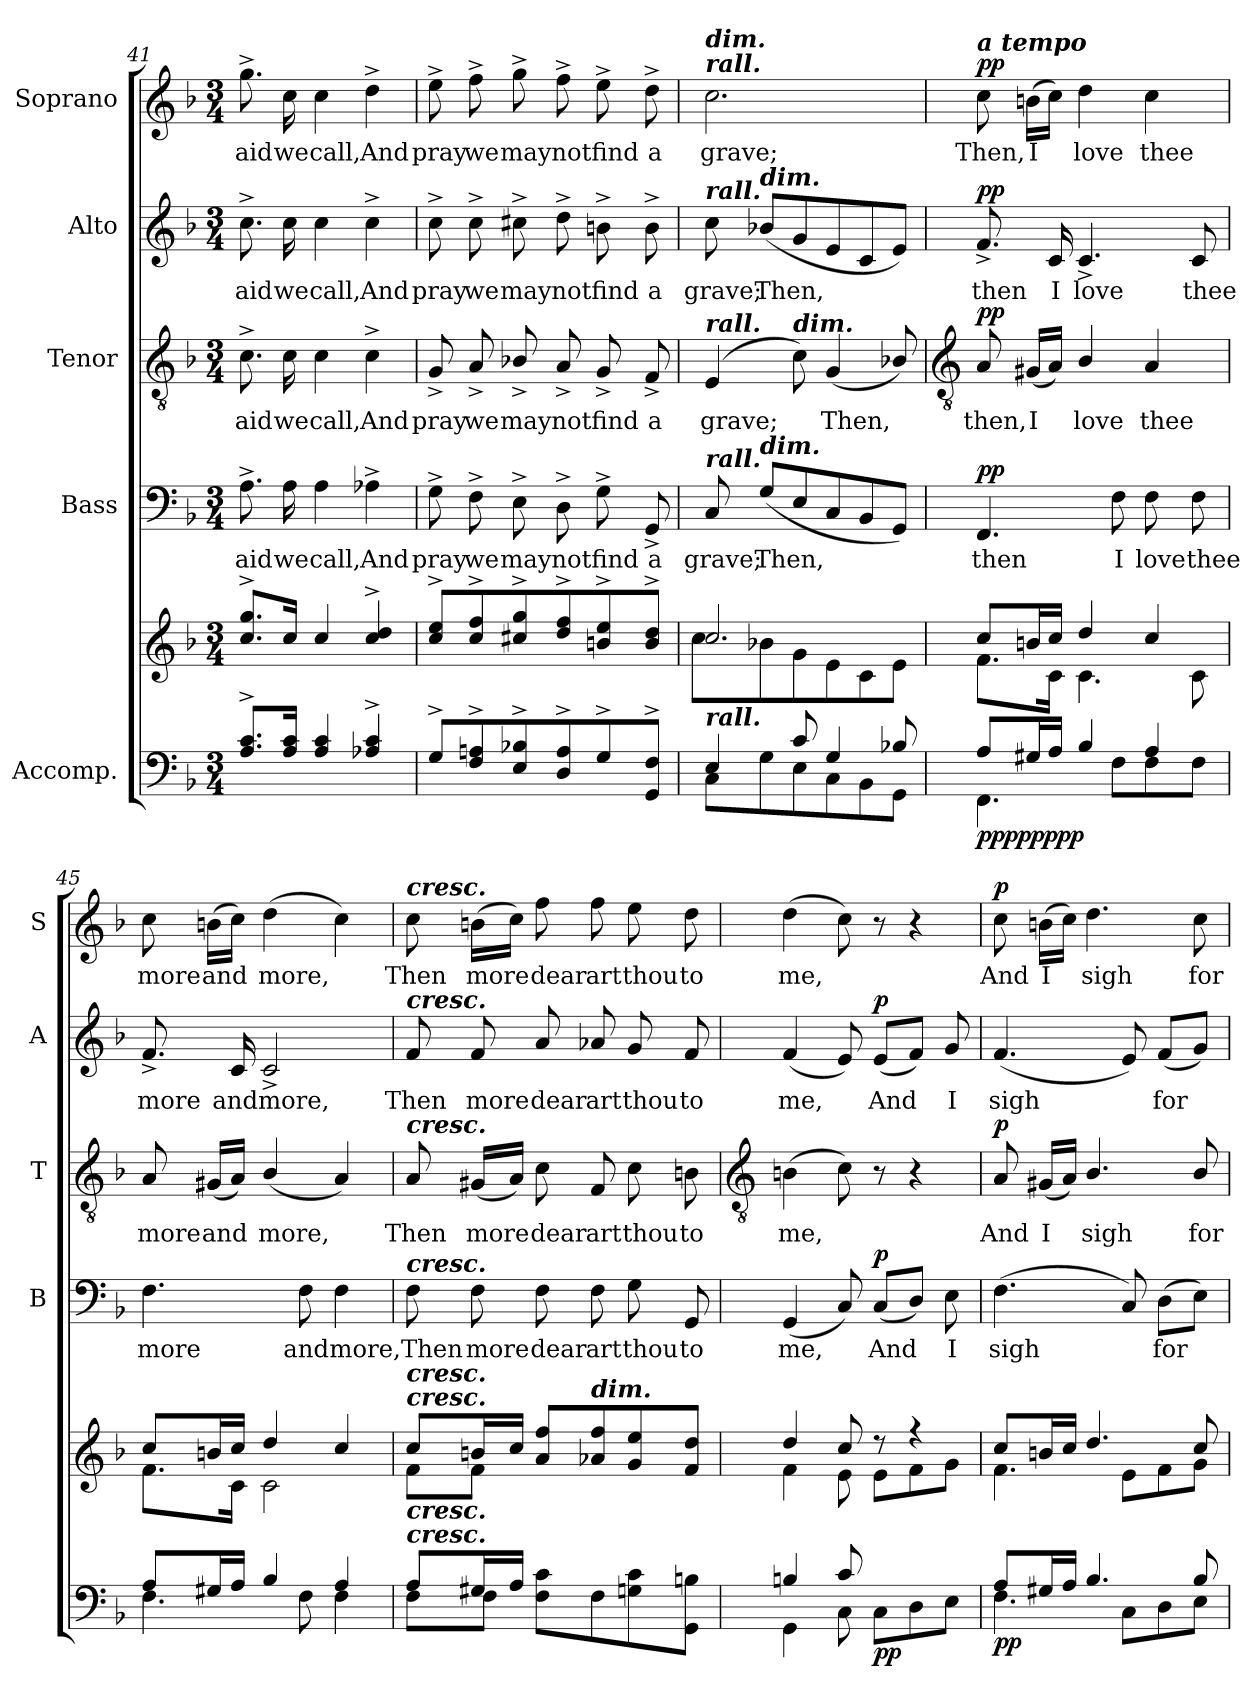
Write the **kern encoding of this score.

**kern	**kern	**dynam	**kern	**text	**dynam	**kern	**text	**dynam	**kern	**text	**dynam	**kern	**text	**dynam
*part5	*part5	*part5	*part4	*part4	*part4	*part3	*part3	*part3	*part2	*part2	*part2	*part1	*part1	*part1
*staff6	*staff5	*staff5/6	*staff4	*staff4	*staff4	*staff3	*staff3	*staff3	*staff2	*staff2	*staff2	*staff1	*staff1	*staff1
*I"Accomp.	*	*	*I"Bass	*	*	*I"Tenor	*	*	*I"Alto	*	*	*I"Soprano	*	*
*	*	*	*I'B	*	*	*I'T	*	*	*I'A	*	*	*I'S	*	*
*clefF4	*clefG2	*	*clefF4	*	*	*clefGv2	*	*	*clefG2	*	*	*clefG2	*	*
*k[b-]	*k[b-]	*	*k[b-]	*	*	*k[b-]	*	*	*k[b-]	*	*	*k[b-]	*	*
*F:	*F:	*	*F:	*	*	*F:	*	*	*F:	*	*	*F:	*	*
*M3/4	*M3/4	*	*M3/4	*	*	*M3/4	*	*	*M3/4	*	*	*M3/4	*	*
=41	=41	=41	=41	=41	=41	=41	=41	=41	=41	=41	=41	=41	=41	=41
*^	*^	*	*	*	*	*	*	*	*	*	*	*	*	*
!	!LO:N:vis=1	!	!LO:N:vis=1	!	!	!LO:LY:b	!	!	!LO:LY:b	!	!	!LO:LY:b	!	!	!LO:LY:b	!
8.A^ 8.c^L	2.ryy	8.cc^ 8.gg^L	2.ryy	.	8.A^	aid	.	8.c^	aid	.	8.cc^	aid	.	8.gg^	aid	.
!	!	!	!	!	!	!LO:LY:b	!	!	!LO:LY:b	!	!	!LO:LY:b	!	!	!LO:LY:b	!
16A 16cJ	.	16ccJ	.	.	16A	we	.	16c	we	.	16cc	we	.	16cc	we	.
!	!	!	!	!	!	!LO:LY:b	!	!	!LO:LY:b	!	!	!LO:LY:b	!	!	!LO:LY:b	!
4A 4c	.	4cc	.	.	4A	call,	.	4c	call,	.	4cc	call,	.	4cc	call,	.
!	!	!	!	!	!	!LO:LY:b	!	!	!LO:LY:b	!	!	!LO:LY:b	!	!	!LO:LY:b	!
4A-X^ 4c^	.	4cc^ 4dd^	.	.	4A-X^	And	.	4c^	And	.	4cc^	And	.	4dd^	And	.
=42	=42	=42	=42	=42	=42	=42	=42	=42	=42	=42	=42	=42	=42	=42	=42	=42
!	!LO:N:vis=1	!	!LO:N:vis=1	!	!	!LO:LY:b	!	!	!LO:LY:b	!	!	!LO:LY:b	!	!	!LO:LY:b	!
8G^L	2.ryy	8cc^ 8ee^L	2.ryy	.	8G^	pray	.	8G^	pray	.	8cc^	pray	.	8ee^	pray	.
!	!	!	!	!	!	!LO:LY:b	!	!	!LO:LY:b	!	!	!LO:LY:b	!	!	!LO:LY:b	!
8F^ 8An^	.	8cc^ 8ff^	.	.	8F^	we	.	8A^	we	.	8cc^	we	.	8ff^	we	.
!	!	!	!	!	!	!LO:LY:b	!	!	!LO:LY:b	!	!	!LO:LY:b	!	!	!LO:LY:b	!
8E^ 8B-X^	.	8cc#X^ 8gg^	.	.	8E^	may	.	8B-X^/	may	.	8cc#X^	may	.	8gg^	may	.
!	!	!	!	!	!	!LO:LY:b	!	!	!LO:LY:b	!	!	!LO:LY:b	!	!	!LO:LY:b	!
8D^ 8A^	.	8dd^ 8ff^	.	.	8D^	not	.	8A^	not	.	8dd^	not	.	8ff^	not	.
!	!	!	!	!	!	!LO:LY:b	!	!	!LO:LY:b	!	!	!LO:LY:b	!	!	!LO:LY:b	!
8G^	.	8bn^ 8ee^	.	.	8G^	find	.	8G^	find	.	8bn^	find	.	8ee^	find	.
!	!	!	!	!	!	!LO:LY:b	!	!	!LO:LY:b	!	!	!LO:LY:b	!	!	!LO:LY:b	!
8GG^ 8F^J	.	8b^ 8dd^J	.	.	8GG^	a	.	8F^	a	.	8b^	a	.	8dd^	a	.
=43	=43	=43	=43	=43	=43	=43	=43	=43	=43	=43	=43	=43	=43	=43	=43	=43
!	!	!	!	!	!	!	!	!	!	!	!	!	!	!LO:TX:a:Bi:t=rall.	!	!
!	!	!	!	!	!	!	!	!	!	!	!	!	!	!LO:TX:a:Bi:t=dim.	!	!
!	!	!	!	!	!	!	!	!	!	!	!LO:TX:a:Bi:t=rall.	!	!	!	!	!
!	!	!	!	!	!	!	!	!LO:TX:a:Bi:t=rall.	!	!	!	!	!	!	!	!
!	!	!	!	!	!LO:TX:a:Bi:t=rall.	!	!	!	!	!	!	!	!	!	!	!
!LO:TX:a:Bi:t=rall.	!	!	!	!	!	!	!	!	!	!	!	!	!	!	!	!
!	!	!	!	!	!	!LO:LY:b	!	!	!LO:LY:b	!	!	!LO:LY:b	!	!	!LO:LY:b	!
4E/	8C\L	2.cc/	8cc\L	.	8C	grave;	.	(<4E	grave;	.	8cc	grave;	.	2.cc	grave;	.
!	!	!	!	!	!	!	!	!	!	!	!LO:TX:a:Bi:t=dim.	!	!	!	!	!
!	!	!	!	!	!LO:TX:a:Bi:t=dim.	!	!	!	!	!	!	!	!	!	!	!
!	!	!	!	!	!	!LO:LY:b	!	!	!	!	!	!LO:LY:b	!	!	!	!
.	8G\	.	8b-X\	.	(<8GL	Then,	.	.	.	.	(<8b-XL	Then,	.	.	.	.
!	!	!	!	!	!	!	!	!LO:TX:a:Bi:t=dim.	!	!	!	!	!	!	!	!
8c/	8E\	.	8g\	.	8E	.	.	8c)	.	.	8g	.	.	.	.	.
!	!	!	!	!	!	!	!	!	!LO:LY:b	!	!	!	!	!	!	!
4G/	8C\	.	8e\	.	8C	.	.	(<4G	Then,	.	8e	.	.	.	.	.
.	8BB-\	.	8c\	.	8BB-	.	.	.	.	.	8c	.	.	.	.	.
8B-X/	8GG\J	.	8e\J	.	8GGJ)	.	.	8B-X/)	.	.	8eJ)	.	.	.	.	.
!!LO:LB:g=z
=44	=44	=44	=44	=44	=44	=44	=44	=44	=44	=44	=44	=44	=44	=44	=44	=44
*	*	*	*	*	*	*	*	*clefGv2	*	*	*	*	*	*	*	*
!	!	!	!	!	!	!	!	!	!	!	!	!	!	!LO:TX:a:Bi:t=a tempo	!	!
!	!	!	!	!LO:DY:b=2	!	!LO:LY:b	!	!	!LO:LY:b	!	!	!LO:LY:b	!	!	!LO:LY:b	!
!	!	!	!	!LO:DY:n=1:b=2	!	!	!	!	!	!	!	!	!	!	!	!
!	!	!	!	!LO:DY:n=2:b=2	!	!	!	!	!	!	!	!	!	!	!	!
!	!	!	!	!LO:DY:n=3:b	!	!	!LO:DY:b	!	!	!LO:DY:b	!	!	!LO:DY:b	!	!	!LO:DY:b
8A/L	4.FF\	8cc/L	8.f\L	pp pp pp pp	4.FF	then	pp	8A	then,	pp	8.f^	then	pp	8cc	Then,	pp
!	!	!	!	!	!	!	!	!	!LO:LY:b	!	!	!	!	!	!LO:LY:b	!
16G#X/L	.	16bn/L	.	.	.	.	.	(<16G#XLL	I	.	.	.	.	(>16bnLL	I	.
!	!	!	!	!	!	!	!	!	!	!	!	!LO:LY:b	!	!	!	!
16A/JJ	.	16cc/JJ	16c\J	.	.	.	.	16AJJ)	.	.	16c	I	.	16ccJJ)	.	.
!	!	!	!	!	!	!	!	!	!LO:LY:b	!	!	!LO:LY:b	!	!	!LO:LY:b	!
4B-/	.	4dd/	4.c\	.	.	.	.	4B-/	love	.	4.c^	love	.	4dd	love	.
!	!	!	!	!	!	!LO:LY:b	!	!	!	!	!	!	!	!	!	!
.	8F\L	.	.	.	8F	I	.	.	.	.	.	.	.	.	.	.
!	!	!	!	!	!	!LO:LY:b	!	!	!LO:LY:b	!	!	!	!	!	!LO:LY:b	!
4A/	8F\	4cc/	.	.	8F	love	.	4A	thee	.	.	.	.	4cc	thee	.
!	!	!	!	!	!	!LO:LY:b	!	!	!	!	!	!LO:LY:b	!	!	!	!
.	8F\J	.	8c\	.	8F	thee	.	.	.	.	8c	thee	.	.	.	.
=45	=45	=45	=45	=45	=45	=45	=45	=45	=45	=45	=45	=45	=45	=45	=45	=45
!	!	!	!	!	!	!LO:LY:b	!	!	!LO:LY:b	!	!	!LO:LY:b	!	!	!LO:LY:b	!
8A/L	4.F\	8cc/L	8.f\L	.	4.F	more	.	8A	more	.	8.f^	more	.	8cc	more	.
!	!	!	!	!	!	!	!	!	!LO:LY:b	!	!	!	!	!	!LO:LY:b	!
16G#X/L	.	16bn/L	.	.	.	.	.	(<16G#XLL	and	.	.	.	.	(>16bnLL	and	.
!	!	!	!	!	!	!	!	!	!	!	!	!LO:LY:b	!	!	!	!
16A/JJ	.	16cc/JJ	16c\J	.	.	.	.	16AJJ)	.	.	16c	and	.	16ccJJ)	.	.
!	!	!	!	!	!	!	!	!	!LO:LY:b	!	!	!LO:LY:b	!	!	!LO:LY:b	!
4B-/	.	4dd/	2c\	.	.	.	.	(<4B-/	more,	.	2c^	more,	.	(>4dd	more,	.
!	!	!	!	!	!	!LO:LY:b	!	!	!	!	!	!	!	!	!	!
.	8F\	.	.	.	8F	and	.	.	.	.	.	.	.	.	.	.
!	!	!	!	!	!	!LO:LY:b	!	!	!	!	!	!	!	!	!	!
4A/	4F\	4cc/	.	.	4F	more,	.	4A)	.	.	.	.	.	4cc)	.	.
=46	=46	=46	=46	=46	=46	=46	=46	=46	=46	=46	=46	=46	=46	=46	=46	=46
!	!	!	!	!	!	!	!	!	!	!	!	!	!	!LO:TX:a:Bi:t=cresc.	!	!
!	!	!	!	!	!	!	!	!	!	!	!LO:TX:a:Bi:t=cresc.	!	!	!	!	!
!	!	!	!	!	!	!	!	!LO:TX:a:Bi:t=cresc.	!	!	!	!	!	!	!	!
!	!	!	!	!	!LO:TX:a:Bi:t=cresc.	!	!	!	!	!	!	!	!	!	!	!
!	!	!LO:TX:a:Bi:t=cresc.	!	!	!	!	!	!	!	!	!	!	!	!	!	!
!	!	!LO:TX:a:Bi:t=cresc.	!	!	!	!	!	!	!	!	!	!	!	!	!	!
!LO:TX:a:Bi:t=cresc.	!	!	!	!	!	!	!	!	!	!	!	!	!	!	!	!
!LO:TX:a:Bi:t=cresc.	!	!	!	!	!	!	!	!	!	!	!	!	!	!	!	!
!	!	!	!	!	!	!LO:LY:b	!	!	!LO:LY:b	!	!	!LO:LY:b	!	!	!LO:LY:b	!
8A/L	8F\L	8cc/L	8f\L	.	8F	Then	.	8A	Then	.	8f	Then	.	8cc	Then	.
!	!	!	!	!	!	!LO:LY:b	!	!	!LO:LY:b	!	!	!LO:LY:b	!	!	!LO:LY:b	!
16G#X/L	8F\J	16bn/L	8f\J	.	8F	more	.	(<16G#XLL	more	.	8f	more	.	(>16bnLL	more	.
16A/JJ	.	16cc/JJ	.	.	.	.	.	16AJJ)	.	.	.	.	.	16ccJJ)	.	.
!	!	!	!	!	!	!LO:LY:b	!	!	!LO:LY:b	!	!	!LO:LY:b	!	!	!LO:LY:b	!
2ryy	8F\ 8c\L	8a/ 8ff/L	2ryy	.	8F	dear	.	8c	dear	.	8a	dear	.	8ff	dear	.
!	!	!LO:TX:a:Bi:t=dim.	!	!	!	!	!	!	!	!	!	!	!	!	!	!
!	!	!	!	!	!	!LO:LY:b	!	!	!LO:LY:b	!	!	!LO:LY:b	!	!	!LO:LY:b	!
.	8F\	8a-X/ 8ff/	.	.	8F	art	.	8F	art	.	8a-X	art	.	8ff	art	.
!	!	!	!	!	!	!LO:LY:b	!	!	!LO:LY:b	!	!	!LO:LY:b	!	!	!LO:LY:b	!
.	8G\ 8c\	8g/ 8ee/	.	.	8G	thou	.	8c	thou	.	8g	thou	.	8ee	thou	.
!	!	!	!	!	!	!LO:LY:b	!	!	!LO:LY:b	!	!	!LO:LY:b	!	!	!LO:LY:b	!
.	8GG\ 8Bn\J	8f/ 8dd/J	.	.	8GG	to	.	8Bn	to	.	8f	to	.	8dd	to	.
!!LO:LB:g=z
=47	=47	=47	=47	=47	=47	=47	=47	=47	=47	=47	=47	=47	=47	=47	=47	=47
*	*	*	*	*	*	*	*	*clefGv2	*	*	*	*	*	*	*	*
!	!	!	!	!	!	!LO:LY:b	!	!	!LO:LY:b	!	!	!LO:LY:b	!	!	!LO:LY:b	!
4Bn/	4GG\	4dd/	4f\	.	(<4GG	me,	.	(>4Bn	me,	.	(<4f	me,	.	(>4dd	me,	.
8c/	8C\	8cc/	8e\	.	8C)	.	.	8c)	.	.	8e)	.	.	8cc)	.	.
!	!	!	!	!LO:DY:b=2	!	!LO:LY:b	!	!	!	!	!	!LO:LY:b	!	!	!	!
!	!	!	!	!LO:DY:n=1:b	!	!	!LO:DY:b	!	!	!	!	!	!LO:DY:b	!	!	!
8ryy	8C\L	8r	8e\L	p p	(<8CL	And	p	8r	.	.	(<8eL	And	p	8r	.	.
4ryy	8D\	4r	8f\	.	8DJ)	.	.	4r	.	.	8fJ)	.	.	4r	.	.
!	!	!	!	!	!	!LO:LY:b	!	!	!	!	!	!LO:LY:b	!	!	!	!
.	8E\J	.	8g\J	.	8E	I	.	.	.	.	8g	I	.	.	.	.
=48	=48	=48	=48	=48	=48	=48	=48	=48	=48	=48	=48	=48	=48	=48	=48	=48
!	!	!	!	!LO:DY:b=2	!	!LO:LY:b	!	!	!LO:LY:b	!	!	!LO:LY:b	!	!	!LO:LY:b	!
!	!	!	!	!LO:DY:n=1:b	!	!	!	!	!	!LO:DY:b	!	!	!	!	!	!LO:DY:b
8A/L	4.F\	8cc/L	4.f\	p p	(<4.F	sigh	.	8A	And	p	(<4.f	sigh	.	8cc	And	p
!	!	!	!	!	!	!	!	!	!LO:LY:b	!	!	!	!	!	!LO:LY:b	!
16G#X/L	.	16bn/L	.	.	.	.	.	(<16G#XLL	I	.	.	.	.	(>16bnLL	I	.
16A/JJ	.	16cc/JJ	.	.	.	.	.	16AJJ)	.	.	.	.	.	16ccJJ)	.	.
!	!	!	!	!	!	!	!	!	!LO:LY:b	!	!	!	!	!	!LO:LY:b	!
4.B-/	.	4.dd/	.	.	.	.	.	4.B-/	sigh	.	.	.	.	4.dd	sigh	.
.	8C\L	.	8e\L	.	8C)	.	.	.	.	.	8e)	.	.	.	.	.
!	!	!	!	!	!	!LO:LY:b	!	!	!	!	!	!LO:LY:b	!	!	!	!
.	8D\	.	8f\	.	(>8DL	for	.	.	.	.	(<8fL	for	.	.	.	.
!	!	!	!	!	!	!	!	!	!LO:LY:b	!	!	!	!	!	!LO:LY:b	!
8B-/	8E\J	8cc/	8g\J	.	8EJ)	.	.	8B-/	for	.	8gJ)	.	.	8cc	for	.
*v	*v	*	*	*	*	*	*	*	*	*	*	*	*	*	*	*
*	*v	*v	*	*	*	*	*	*	*	*	*	*	*	*	*
=	=	=	=	=	=	=	=	=	=	=	=	=	=	=
*-	*-	*-	*-	*-	*-	*-	*-	*-	*-	*-	*-	*-	*-	*-
